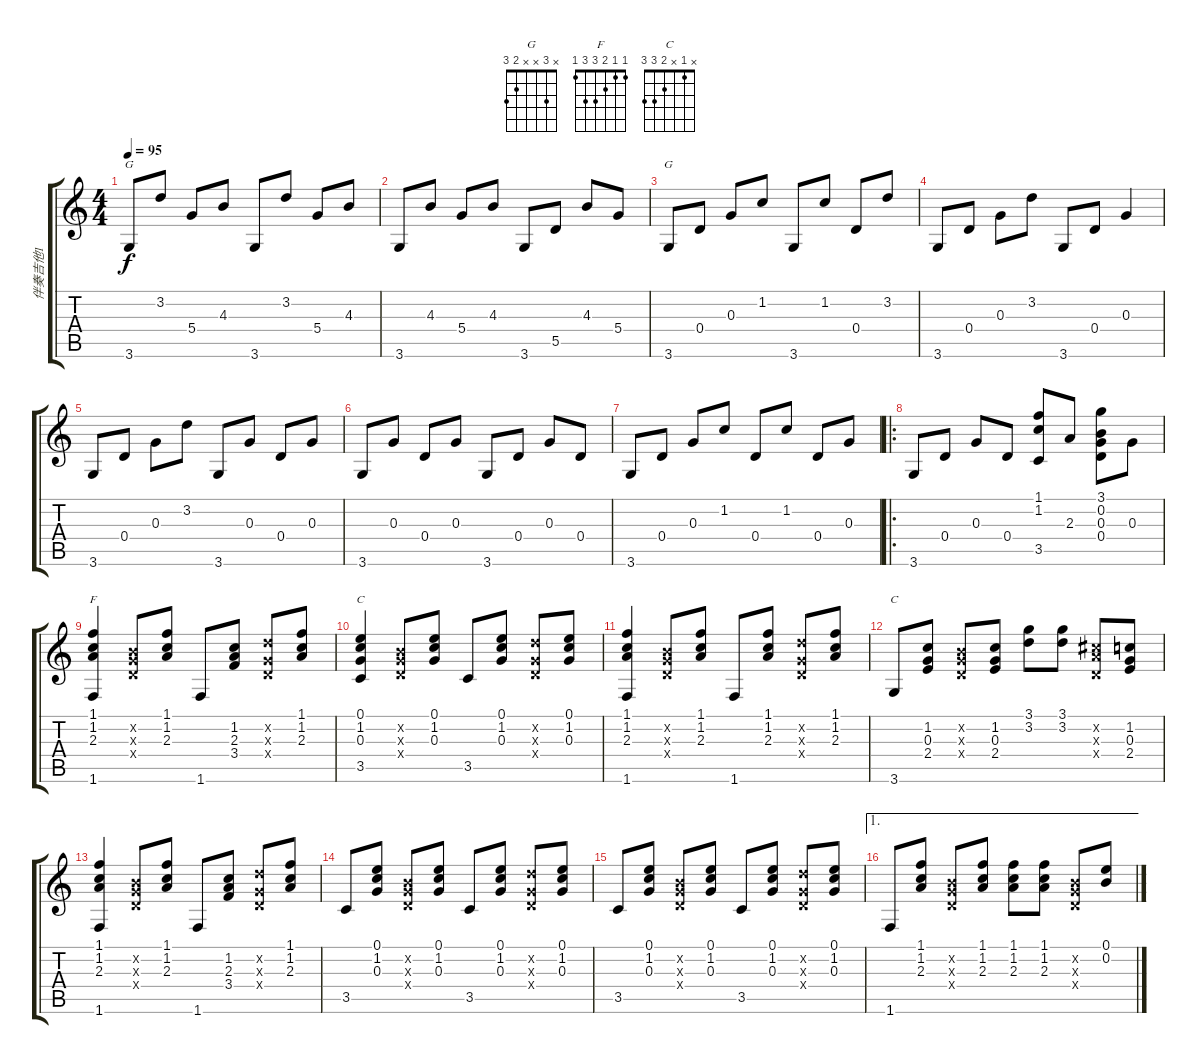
\track ("伴奏吉他1" "伴奏吉他1") {instrument acousticguitarsteel}
\staff {score tabs}
\tuning (E4 B3 G3 D3 A2 E2) {hide}
\chord ("G" 3 3 4 5 5 3)
\chord ("G" x 3 x x 2 3)
\chord ("F" 1 1 2 3 3 1)
\chord ("C" 0 1 0 2 3 x)
\chord ("C" x 1 x 2 3 3)
\ts (4 4)
\tempo 95
\clef g2
\ks c
3.6.8{ch "G" dy f} 3.2.8 5.4.8 4.3.8 3.6.8 3.2.8 5.4.8 4.3.8 |
3.6.8 4.3.8 5.4.8 4.3.8 3.6.8 5.5.8 4.3.8 5.4.8 |
3.6.8{ch "G"} 0.4.8 0.3.8 1.2.8 3.6.8 1.2.8 0.4.8 3.2.8 |
3.6.8 0.4.8 0.3.8 3.2.8 3.6.8 0.4.8 0.3.4 |
3.6.8 0.4.8 0.3.8 3.2.8 3.6.8 0.3.8 0.4.8 0.3.8 |
3.6.8 0.3.8 0.4.8 0.3.8 3.6.8 0.4.8 0.3.8 0.4.8 |
3.6.8 0.4.8 0.3.8 1.2.8 0.4.8 1.2.8 0.4.8 0.3.8 |
\ro
3.6.8 0.4.8 0.3.8 0.4.8 (1.1 1.2 3.5).8 2.3.8 (3.1 0.2 0.3 0.4).8 0.3.8 |
(1.1 1.2 2.3 1.6).4{ch "F"} (0.2{x} 0.3{x} 0.4{x}).8 (1.1 1.2 2.3).8 1.6.8 (1.2 2.3 3.4).8 (3.2{x} 0.3{x} 0.4{x}).8 (1.1 1.2 2.3).8 |
(0.1 1.2 0.3 3.5).4{ch "C"} (0.2{x} 0.3{x} 0.4{x}).8 (0.1 1.2 0.3).8 3.5.8 (0.1 1.2 0.3).8 (3.2{x} 0.3{x} 0.4{x}).8 (0.1 1.2 0.3).8 |
(1.1 1.2 2.3 1.6).4 (0.2{x} 0.3{x} 0.4{x}).8 (1.1 1.2 2.3).8 1.6.8 (1.1 1.2 2.3).8 (3.2{x} 0.3{x} 0.4{x}).8 (1.1 1.2 2.3).8 |
3.6.8{ch "C"} (1.2 0.3 2.4).8 (0.2{x} 0.3{x} 0.4{x}).8 (1.2 0.3 2.4).8 (3.1 3.2).8 (3.1 3.2).8 (2.2{x} 2.3{x} 0.4{x}).8 (1.2 0.3 2.4).8 |
(1.1 1.2 2.3 1.6).4 (0.2{x} 0.3{x} 0.4{x}).8 (1.1 1.2 2.3).8 1.6.8 (1.2 2.3 3.4).8 (3.2{x} 0.3{x} 0.4{x}).8 (1.1 1.2 2.3).8 |
3.5.8 (0.1 1.2 0.3).8 (0.2{x} 0.3{x} 0.4{x}).8 (0.1 1.2 0.3).8 3.5.8 (0.1 1.2 0.3).8 (3.2{x} 0.3{x} 0.4{x}).8 (0.1 1.2 0.3).8 |
3.5.8 (0.1 1.2 0.3).8 (0.2{x} 0.3{x} 0.4{x}).8 (0.1 1.2 0.3).8 3.5.8 (0.1 1.2 0.3).8 (3.2{x} 0.3{x} 0.4{x}).8 (0.1 1.2 0.3).8 |
\ae 1
1.6.8 (1.1 1.2 2.3).8 (0.2{x} 0.3{x} 0.4{x}).8 (1.1 1.2 2.3).8 (1.1 1.2 2.3).8 (1.1 1.2 2.3).8 (0.2{x} 0.3{x} 0.4{x}).8 (0.1 0.2).8
